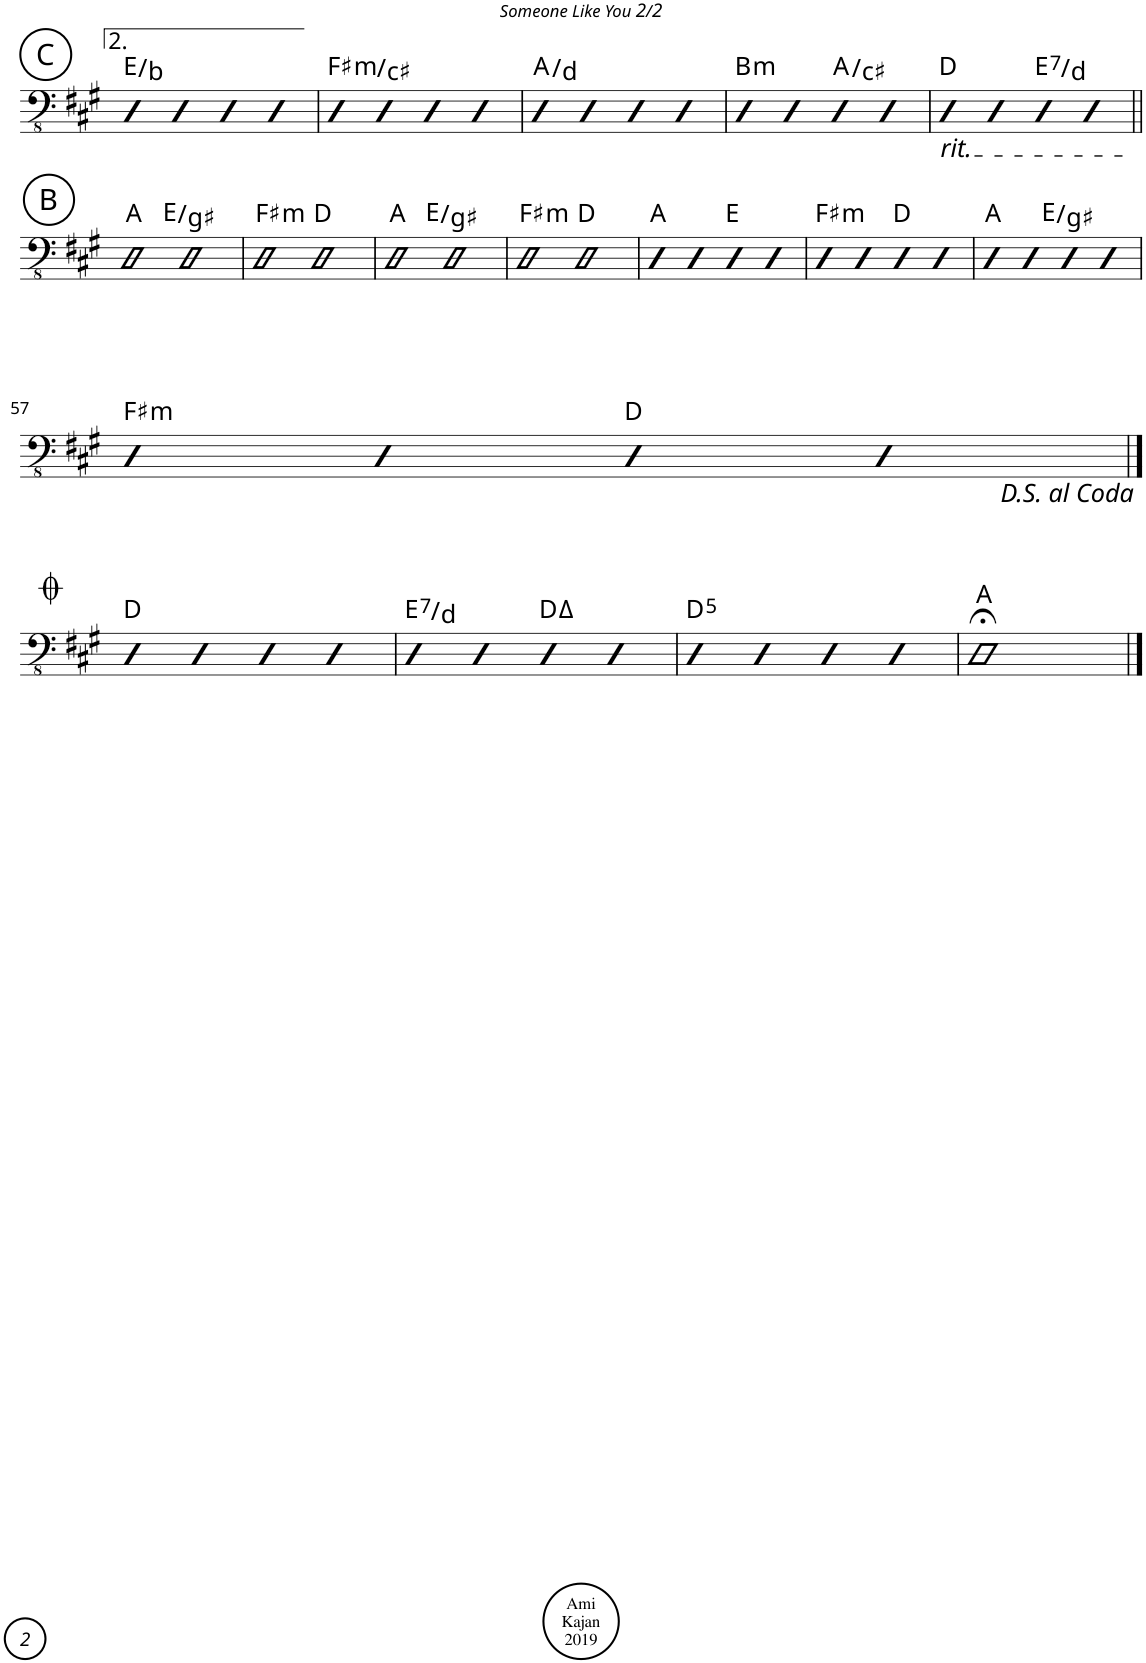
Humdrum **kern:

**kern	**harte
*part1	*part1
*staff1	*
*I"Acoustic Bass	*
*I'Bass	*
!!LO:PB:g=z
*clefFv4	*
*k[f#c#g#]	*
*M4/4	*
!!LO:REH:place=s1:a:cj:enc=circle:fs=14:t=C
=45	=45
4DD	E:maj/5
4DD	.
4DD	.
4DD	.
=46	=46
!	!LO:H:kt=m
4DD	F#:min/5
4DD	.
4DD	.
4DD	.
=47	=47
4DD	A:maj/4
4DD	.
4DD	.
4DD	.
=48	=48
!	!LO:H:kt=m
4DD	B:min
4DD	.
4DD	A:maj/3
4DD	.
=49	=49
!LO:TX:b:i:t=rit.	!
4DD	D:maj
4DD	.
!	!LO:H:kt=7
4DD	E:7/b7
4DD	.
!!LO:LB:g=z
!!LO:REH:place=s1:a:cj:enc=circle:fs=14:t=B
=50||	=50||
2DD	A:maj
2DD	E:maj/3
=51	=51
!	!LO:H:kt=m
2DD	F#:min
2DD	D:maj
=52	=52
2DD	A:maj
2DD	E:maj/3
=53	=53
!	!LO:H:kt=m
2DD	F#:min
2DD	D:maj
=54	=54
4DD	A:maj
4DD	.
4DD	E:maj
4DD	.
=55	=55
!	!LO:H:kt=m
4DD	F#:min
4DD	.
4DD	D:maj
4DD	.
=56	=56
4DD	A:maj
4DD	.
4DD	E:maj/3
4DD	.
!!LO:LB:g=z
=57	=57
!	!LO:H:kt=m
4DD	F#:min
4DD	.
4DD	D:maj
4DD	.
!!LO:LB:g=z
==58	==58
4DD	D:maj
4DD	.
4DD	.
4DD	.
=59	=59
!	!LO:H:kt=7
4DD	E:7/b7
4DD	.
4DD	D:maj
4DD	.
=60	=60
!	!LO:H:kt=5
4DD	D:(1,5)
4DD	.
4DD	.
4DD	.
=61	=61
1DD;<	A:maj
==	==
*-	*-
